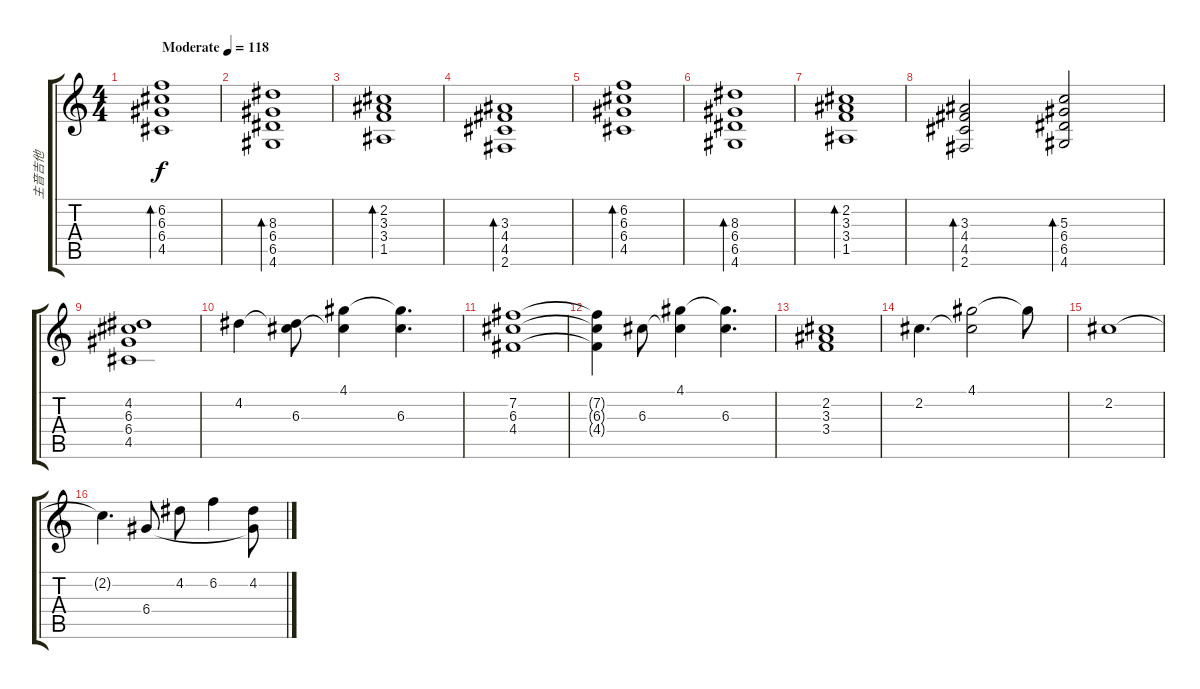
\track ("主音吉他" "主音吉他") {instrument overdrivenguitar}
\staff {score tabs}
\tuning (E4 B3 G3 D3 A2 E2) {hide}
\ts (4 4)
\tempo (118 "Moderate")
\clef g2
\ks c
(6.2 6.3 6.4 4.5).1{bd 240 dy f instrument overdrivenguitar} |
(8.3 6.4 6.5 4.6).1{bd 240} |
(2.2 3.3 3.4 1.5).1{bd 240} |
(3.3 4.4 4.5 2.6).1{bd 240 txt ""} |
(6.2 6.3 6.4 4.5).1{bd 240} |
(8.3 6.4 6.5 4.6).1{bd 240} |
(2.2 3.3 3.4 1.5).1{bd 240} |
(3.3 4.4 4.5 2.6).2{bd 240} (5.3 6.4 6.5 4.6).2{bd 240} |
(4.2 6.3 6.4 4.5).1 |
4.2.4 (4.2{t} 6.3).8{txt ""} (4.1 6.3{t}).4 (4.1{t} 6.3).4{d} |
(7.2 6.3 4.4).1 |
(7.2{t} 6.3{t} 4.4{t}).4 6.3.8 (4.1 6.3{t}).4 (4.1{t} 6.3).4{d} |
(2.2 3.3 3.4).1 |
2.2.4{d} (4.1 2.2{t}).2 4.1{t}.8 |
2.2.1 |
2.2{t}.4{d} 6.4.8 4.2.8 6.2.4 (4.2 6.4{t}).8
